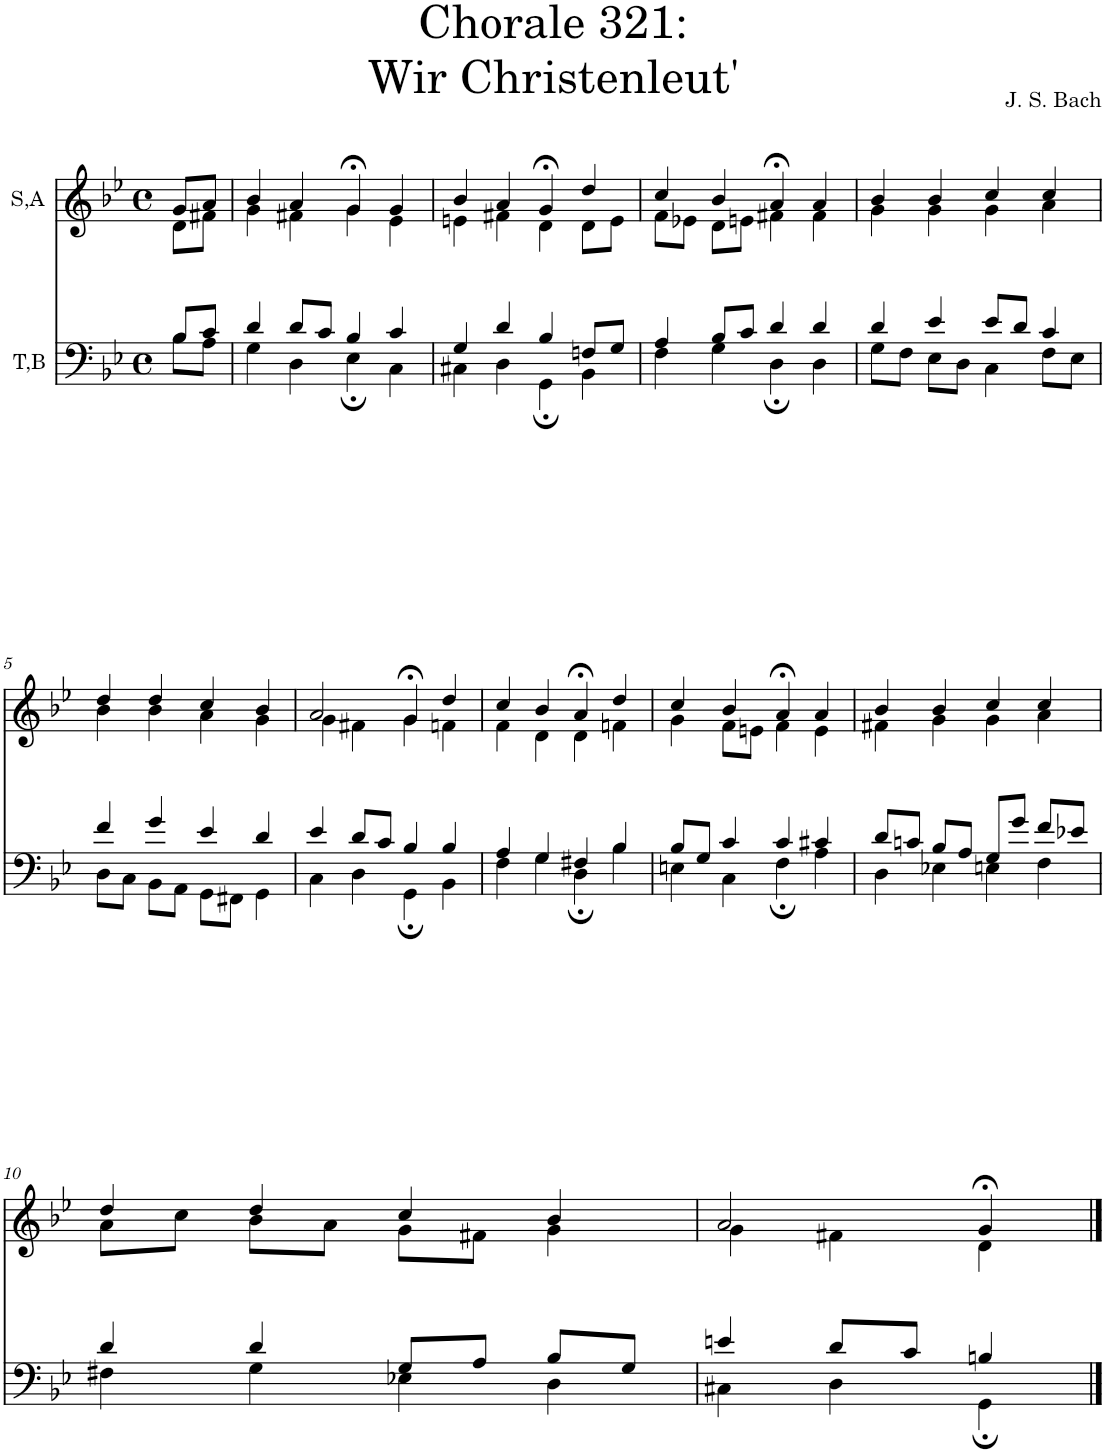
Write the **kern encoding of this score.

**kern	**kern
*part2	*part1
*staff2	*staff1
*I"T,B	*I"S,A
*clefF4	*clefG2
*k[b-e-]	*k[b-e-]
*M4/4	*M4/4
*met(c)	*met(c)
=	=
*^	*^
8B-/L	8B-\L	8g/L	8d\L
8c/J	8A\J	8a/J	8f#X\J
=1	=1	=1	=1
4d/	4G\	4b-/	4g\
8d/L	4D\	4a/	4f#X\
8c/J	.	.	.
4B-/	4E-;\	4g;</	4g\
4c/	4C\	4g/	4e-\
=2	=2	=2	=2
4G/	4C#X\	4b-/	4en\
4d/	4D\	4a/	4f#X\
4B-/	4GG;\	4g;</	4d\
8Fn/L	4BB-\	4dd/	8d\L
8G/J	.	.	8e\J
=3	=3	=3	=3
4A/	4F\	4cc/	8f\L
.	.	.	8e-X\J
8B-/L	4G\	4b-/	8d\L
8c/J	.	.	8en\J
4d/	4D;\	4a;</	4f#X\
4d/	4D\	4a/	4f#\
=4	=4	=4	=4
4d/	8G\L	4b-/	4g\
.	8F\J	.	.
4e-/	8E-\L	4b-/	4g\
.	8D\J	.	.
8e-/L	4C\	4cc/	4g\
8d/J	.	.	.
4c/	8F\L	4cc/	4a\
.	8E-\J	.	.
!!LO:LB:g=z	!!
=5	=5	=5	=5
4f/	8D\L	4dd/	4b-\
.	8C\J	.	.
4g/	8BB-\L	4dd/	4b-\
.	8AA\J	.	.
4e-/	8GG\L	4cc/	4a\
.	8FF#X\J	.	.
4d/	4GG\	4b-/	4g\
=6	=6	=6	=6
4e-/	4C\	2a/	4g\
8d/L	4D\	.	4f#X\
8c/J	.	.	.
4B-/	4GG;\	4g;</	4g\
4B-/	4BB-\	4dd/	4fn\
=7	=7	=7	=7
4A/	4F\	4cc/	4f\
4G/	4G\	4b-/	4d\
4F#X/	4D;\	4a;</	4d\
4B-/	4B-\	4dd/	4fn\
=8	=8	=8	=8
8B-/L	4En\	4cc/	4g\
8G/J	.	.	.
4c/	4C\	4b-/	8f\L
.	.	.	8en\J
4c/	4F;\	4a;</	4f\
4c#X/	4A\	4a/	4e\
=9	=9	=9	=9
8d/L	4D\	4b-/	4f#X\
8cn/J	.	.	.
8B-/L	4E-X\	4b-/	4g\
8A/J	.	.	.
8G/L	4En\	4cc/	4g\
8g/J	.	.	.
8f/L	4F\	4cc/	4a\
8e-X/J	.	.	.
!!LO:LB:g=z	!!
=10	=10	=10	=10
4d/	4F#X\	4dd/	8a\L
.	.	.	8cc\J
4d/	4G\	4dd/	8b-\L
.	.	.	8a\J
8G/L	4E-X\	4cc/	8g\L
8A/J	.	.	8f#X\J
8B-/L	4D\	4b-/	4g\
8G/J	.	.	.
=11	=11	=11	=11
4en/	4C#X\	2a/	4g\
8d/L	4D\	.	4f#X\
8c/J	.	.	.
4Bn/	4GG;\	4g;</	4d\
*v	*v	*	*
*	*v	*v
==	==
*-	*-
